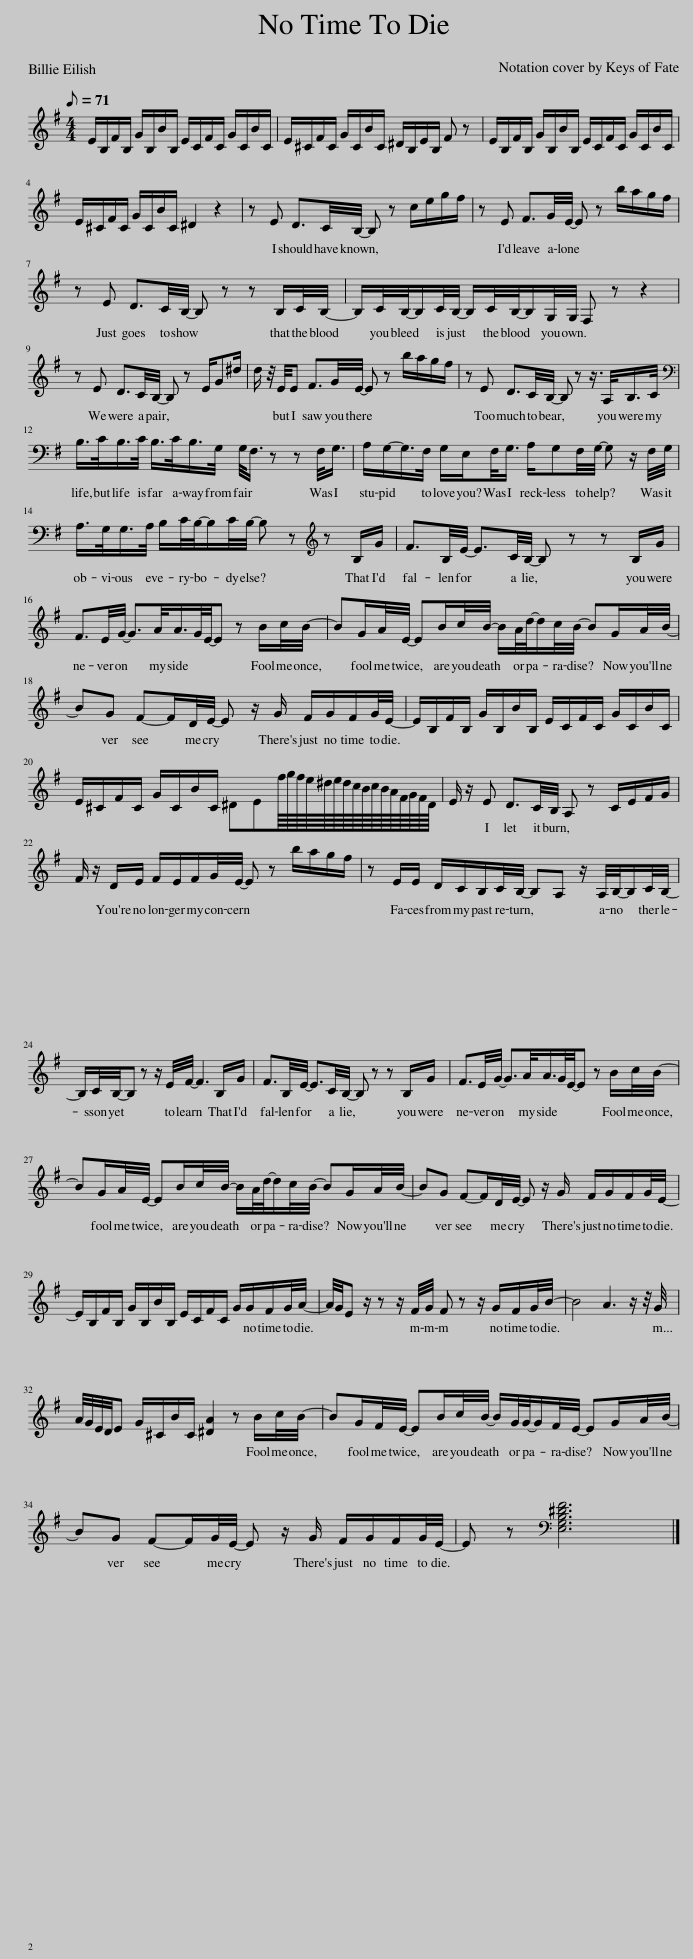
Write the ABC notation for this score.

X:1
L:1/8
Q:1/8=71
M:4/4
I:linebreak $
K:G
V:1 treble
V:1
 E/B,/F/B,/ G/B,/B/B,/ E/C/F/C/ G/C/B/C/ | E/^C/F/C/ G/C/B/C/ ^D/B,/E/B,/ F z | E/B,/F/B,/ G/B,/B/B,/ E/C/F/C/ G/C/B/C/ |$ E/^C/F/C/ G/C/B/C/ ^D2 z2 | z E D3/2C/4B,/4- B, z c/e/g/f/ | %5
 z E F3/2G/4E/4- E z b/a/g/f/ |$ z E D3/2C/4B,/4- B, z z B,/C/4B,/4- | B,/C/4B,/4-B,/C/4B,/4- B,/C/4B,/4-B,/G,/4G,/4 F, z z2 |$ z E D3/2C/4B,/4- B, z E/G^d/ | d/ z/4 E/4E F3/2G/4E/4- E z b/a/g/f/ | %10
 z E D3/2C/4B,/4- B, z z3/4 A,/<B,/C/4 |$[K:bass] B,/>C/B,/>C/ B,/>C/B,/>G,/ G,/<F,/ z z F,/<G,/ | A,/G,/-G,/>F,/ G,/E,/F,/<G,/ A,/G,F,/4G,/4- G, z/ F,/4G,/4 |$ A,/>G,/G,/>A,/ B,/C/4B,/4-B,/C/4B,/4- B, z[K:treble] z B,/G/ | F3/2B,/4E/4- E3/2C/4B,/4- B, z z B,/G/ |$ %15
 F3/2E/4G/4- G3/2A/<A/G/4E/4-E z B/c/4B/4- | BG/A/4E/4- EB/c/4B/4- B/A/4d/4-d/c/4B/4- BG/A/4B/4- |$ BG F-F/D/4E/4- E z/ G/ F/G/F/G/4E/4- | E/B,/F/B,/ G/B,/B/B,/ E/C/F/C/ G/C/B/C/ |$ E/^C/F/C/ G/C/B/C/ ^DEf/8g/8f/8e/8^d/8e/8d/8c/8B/8c/8B/8A/8F/8G/8F/8D/8 | %20
 E/ z/ E D3/2C/4B,/4 A, z C/E/F/G/ |$ F/ z/ D/E/ F/E/F/G/4E/4- E z b/a/g/f/ | z E/E/ D/C/B,/C/4B,/4- B,A, z/ A,/4B,/4-B,/C/4B,/4- |$ B,/C/4B,/4-B, z z/ E/4F/4- F3 B,/G/ | F3/2B,/4E/4- E3/2C/4B,/4- B, z z B,/G/ | %25
 F3/2E/4G/4- G3/2A/<A/G/4E/4-E z B/c/4B/4- |$ BG/A/4E/4- EB/c/4B/4- B/A/4d/4-d/c/4B/4- BG/A/4B/4- | BG F-F/D/4E/4- E z/ G/ F/G/F/G/4E/4- |$ E/B,/F/B,/ G/B,/B/B,/ E/C/F/C/ G/G/F/G/4A/4- | A/4G/4E z/ z z/ F/4G/4 F z z/ G/F/G/4B/4- | %30
 B4 A3 z/ z/4 G/4 |$ A/4G/4E/4D/4E G/^C/B/C/ [^DA]2 z B/c/4B/4- | BG/F/4E/4- EB/c/4B/4- B/G/4G/4-G/F/4E/4- EG/A/4B/4- |$ BG F-F/G/4E/4- E z/ G/ F/G/F/G/4E/4- | E z[K:bass] [E,G,B,^DF]6 |] %35
